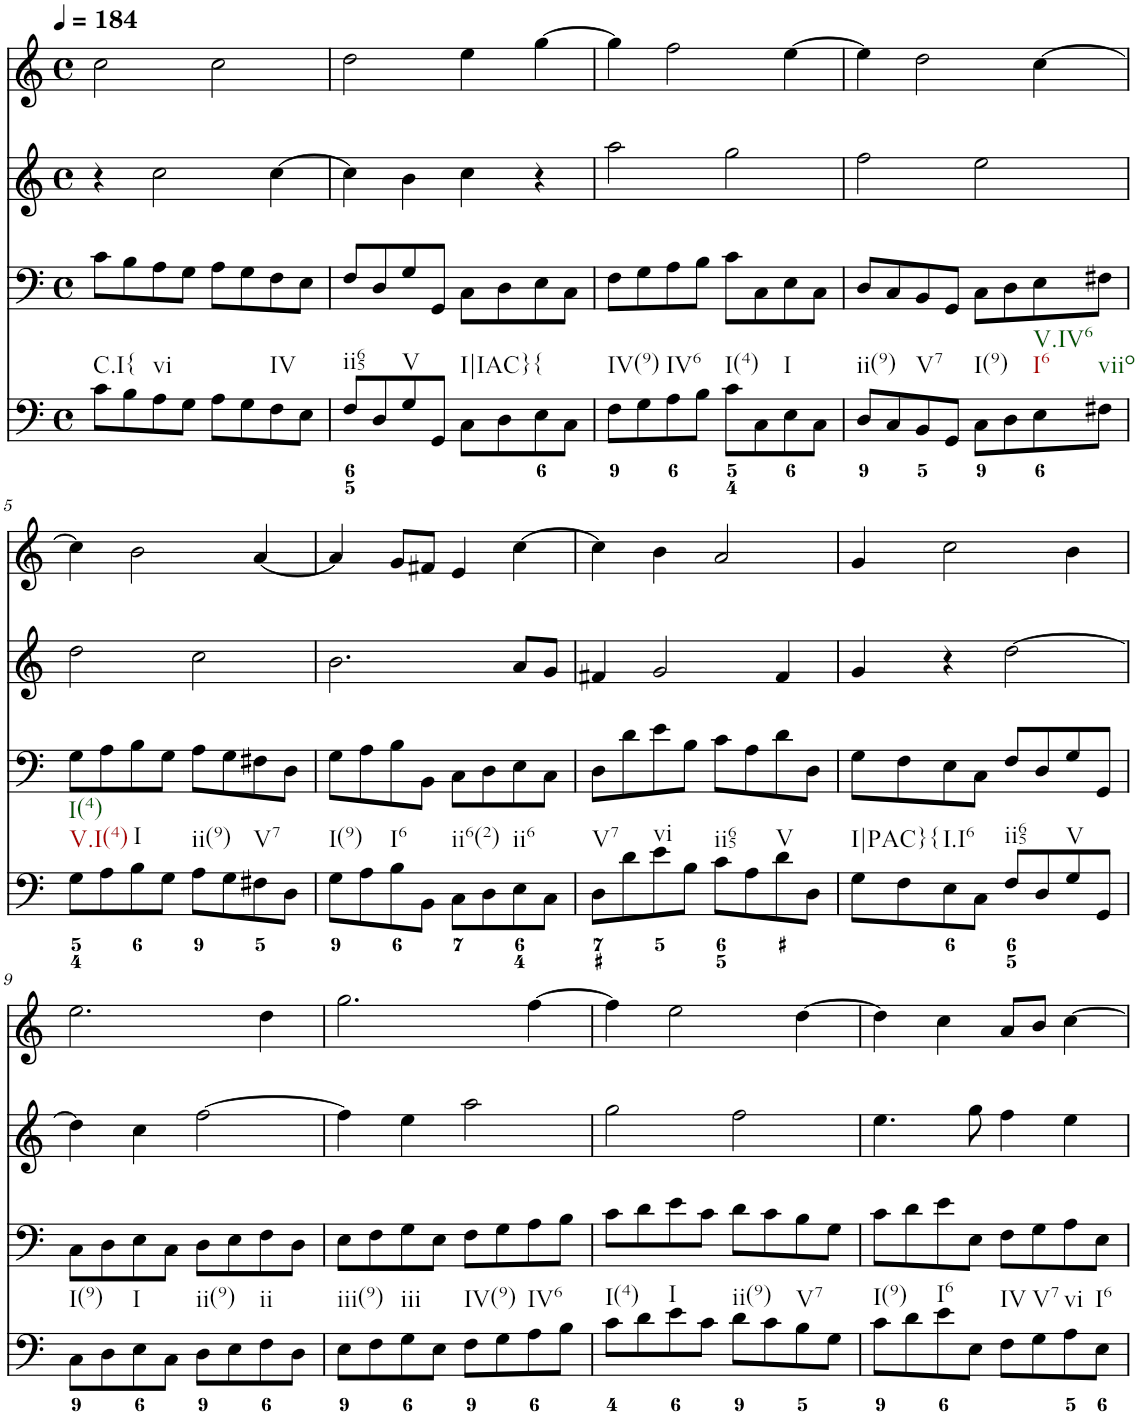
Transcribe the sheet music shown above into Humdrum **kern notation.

**kern	**kern	**kern	**kern
*part4	*part3	*part2	*part1
*staff4	*staff3	*staff2	*staff1
*I"Piano	*I"Piano	*I"Piano	*I"Piano
*I'Pno	*I'Pno	*I'Pno	*I'Pno
*clefF4	*clefF4	*clefG2	*clefG2
*k[]	*k[]	*k[]	*k[]
*M4/4	*M4/4	*M4/4	*M4/4
*met(c)	*met(c)	*met(c)	*met(c)
*MM184	*MM184	*MM184	*MM184
=1	=1	=1	=1
!LO:TX:b:t=C.I{	!	!	!
8c\L	8c\L	4r	2cc\
8B\	8B\	.	.
!LO:TX:b:t=vi	!	!	!
8A\	8A\	2cc\	.
8G\J	8G\J	.	.
8A\L	8A\L	.	2cc\
8G\	8G\	.	.
!LO:TX:b:t=IV	!	!	!
8F\	8F\	[4cc\	.
8E\J	8E\J	.	.
=2	=2	=2	=2
!LO:TX:b:t=ii65	!	!	!
8F/L	8F/L	4cc\]	2dd\
8D/	8D/	.	.
!LO:TX:b:t=V	!	!	!
8G/	8G/	4b\	.
8GG/J	8GG/J	.	.
!LO:TX:b:t=I|IAC}	!	!	!
8C\L	8C\L	4cc\	4ee\
8D\	8D\	.	.
!LO:TX:b:t={	!	!	!
8E\	8E\	4r	[4gg\
8C\J	8C\J	.	.
=3	=3	=3	=3
!LO:TX:b:t=IV(9)	!	!	!
8F\L	8F\L	2aa\	4gg\]
8G\	8G\	.	.
!LO:TX:b:t=IV6	!	!	!
8A\	8A\	.	2ff\
8B\J	8B\J	.	.
!LO:TX:b:t=I(4)	!	!	!
8c\L	8c\L	2gg\	.
8C\	8C\	.	.
!LO:TX:b:t=I	!	!	!
8E\	8E\	.	[4ee\
8C\J	8C\J	.	.
=4	=4	=4	=4
!LO:TX:b:t=ii(9)	!	!	!
8D/L	8D/L	2ff\	4ee\]
8C/	8C/	.	.
!LO:TX:b:t=V7	!	!	!
8BB/	8BB/	.	2dd\
8GG/J	8GG/J	.	.
!LO:TX:b:t=I(9)	!	!	!
8C\L	8C\L	2ee\	.
8D\	8D\	.	.
!LO:TX:b:t=I6	!	!	!
!LO:TX:b:t=V.IV6	!	!	!
8E\	8E\	.	[4cc\
!LO:TX:b:t=viio	!	!	!
8F#X\J	8F#X\J	.	.
!!LO:LB:g=z
=5	=5	=5	=5
!LO:TX:b:t=V.I(4)	!	!	!
!LO:TX:b:t=I(4)	!	!	!
8G\L	8G\L	2dd\	4cc\]
8A\	8A\	.	.
!LO:TX:b:t=I	!	!	!
8B\	8B\	.	2b\
8G\J	8G\J	.	.
!LO:TX:b:t=ii(9)	!	!	!
8A\L	8A\L	2cc\	.
8G\	8G\	.	.
!LO:TX:b:t=V7	!	!	!
8F#X\	8F#X\	.	[4a/
8D\J	8D\J	.	.
=6	=6	=6	=6
!LO:TX:b:t=I(9)	!	!	!
8G\L	8G\L	2.b\	4a/]
8A\	8A\	.	.
!LO:TX:b:t=I6	!	!	!
8B\	8B\	.	8g/L
8BB\J	8BB\J	.	8f#X/J
!LO:TX:b:t=ii6(2)	!	!	!
8C\L	8C\L	.	4e/
8D\	8D\	.	.
!LO:TX:b:t=ii6	!	!	!
8E\	8E\	8a/L	[4cc\
8C\J	8C\J	8g/J	.
=7	=7	=7	=7
!LO:TX:b:t=V7	!	!	!
8D\L	8D\L	4f#X/	4cc\]
8d\	8d\	.	.
!LO:TX:b:t=vi	!	!	!
8e\	8e\	2g/	4b\
8B\J	8B\J	.	.
!LO:TX:b:t=ii65	!	!	!
8c\L	8c\L	.	2a/
8A\	8A\	.	.
!LO:TX:b:t=V	!	!	!
8d\	8d\	4f#/	.
8D\J	8D\J	.	.
=8	=8	=8	=8
!LO:TX:b:t=I|PAC}{	!	!	!
8G\L	8G\L	4g/	4g/
8F\	8F\	.	.
!LO:TX:b:t=I.I6	!	!	!
8E\	8E\	4r	2cc\
8C\J	8C\J	.	.
!LO:TX:b:t=ii65	!	!	!
8F/L	8F/L	[2dd\	.
8D/	8D/	.	.
!LO:TX:b:t=V	!	!	!
8G/	8G/	.	4b\
8GG/J	8GG/J	.	.
!!LO:LB:g=z
=9	=9	=9	=9
!LO:TX:b:t=I(9)	!	!	!
8C\L	8C\L	4dd\]	2.ee\
8D\	8D\	.	.
!LO:TX:b:t=I	!	!	!
8E\	8E\	4cc\	.
8C\J	8C\J	.	.
!LO:TX:b:t=ii(9)	!	!	!
8D\L	8D\L	[2ff\	.
8E\	8E\	.	.
!LO:TX:b:t=ii	!	!	!
8F\	8F\	.	4dd\
8D\J	8D\J	.	.
=10	=10	=10	=10
!LO:TX:b:t=iii(9)	!	!	!
8E\L	8E\L	4ff\]	2.gg\
8F\	8F\	.	.
!LO:TX:b:t=iii	!	!	!
8G\	8G\	4ee\	.
8E\J	8E\J	.	.
!LO:TX:b:t=IV(9)	!	!	!
8F\L	8F\L	2aa\	.
8G\	8G\	.	.
!LO:TX:b:t=IV6	!	!	!
8A\	8A\	.	[4ff\
8B\J	8B\J	.	.
=11	=11	=11	=11
!LO:TX:b:t=I(4)	!	!	!
8c\L	8c\L	2gg\	4ff\]
8d\	8d\	.	.
!LO:TX:b:t=I	!	!	!
8e\	8e\	.	2ee\
8c\J	8c\J	.	.
!LO:TX:b:t=ii(9)	!	!	!
8d\L	8d\L	2ff\	.
8c\	8c\	.	.
!LO:TX:b:t=V7	!	!	!
8B\	8B\	.	[4dd\
8G\J	8G\J	.	.
=12	=12	=12	=12
!LO:TX:b:t=I(9)	!	!	!
8c\L	8c\L	4.ee\	4dd\]
8d\	8d\	.	.
!LO:TX:b:t=I6	!	!	!
8e\	8e\	.	4cc\
8E\J	8E\J	8gg\	.
!LO:TX:b:t=IV	!	!	!
8F\L	8F\L	4ff\	8a/L
!LO:TX:b:t=V7	!	!	!
8G\	8G\	.	8b/J
!LO:TX:b:t=vi	!	!	!
8A\	8A\	4ee\	[4cc\
!LO:TX:b:t=I6	!	!	!
8E\J	8E\J	.	.
=	=	=	=
*-	*-	*-	*-
